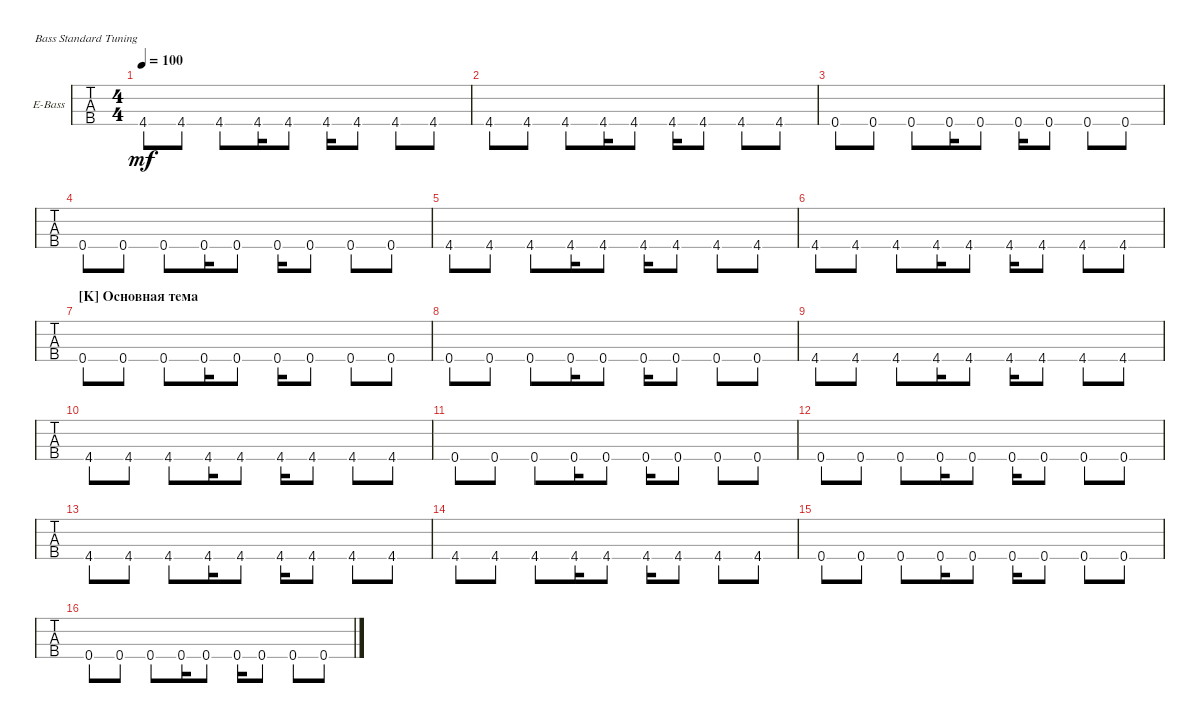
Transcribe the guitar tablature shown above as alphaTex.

\bracketExtendMode groupsimilarinstruments
\firstSystemTrackNameOrientation horizontal
\otherSystemsTrackNameOrientation horizontal
\track ("Electric Bass" "E-Bass") {instrument electricbassfinger}
\staff {tabs}
\tuning (G2 D2 A1 E1)
\ts (4 4)
\tempo 100
\clef f4
\scale
0.333333
\ks c
4.4.8{dy mf} 4.4.8 4.4.8 4.4.16 4.4.8 4.4.16 4.4.8 4.4.8 4.4.8 |
\scale
0.333333 4.4.8 4.4.8 4.4.8 4.4.16 4.4.8 4.4.16 4.4.8 4.4.8 4.4.8 |
\scale
0.333333 0.4.8 0.4.8 0.4.8 0.4.16 0.4.8 0.4.16 0.4.8 0.4.8 0.4.8 |
0.4.8 0.4.8 0.4.8 0.4.16 0.4.8 0.4.16 0.4.8 0.4.8 0.4.8 |
\scale
0.333333 4.4.8 4.4.8 4.4.8 4.4.16 4.4.8 4.4.16 4.4.8 4.4.8 4.4.8 |
\scale
0.333333 4.4.8 4.4.8 4.4.8 4.4.16 4.4.8 4.4.16 4.4.8 4.4.8 4.4.8 |
\section ("K" "Основная тема")
\scale
0.333333 0.4.8 0.4.8 0.4.8 0.4.16 0.4.8 0.4.16 0.4.8 0.4.8 0.4.8 |
\scale
0.333333 0.4.8 0.4.8 0.4.8 0.4.16 0.4.8 0.4.16 0.4.8 0.4.8 0.4.8 |
\scale
0.333333 4.4.8 4.4.8 4.4.8 4.4.16 4.4.8 4.4.16 4.4.8 4.4.8 4.4.8 |
\scale
0.333333 4.4.8 4.4.8 4.4.8 4.4.16 4.4.8 4.4.16 4.4.8 4.4.8 4.4.8 |
\scale
0.333333 0.4.8 0.4.8 0.4.8 0.4.16 0.4.8 0.4.16 0.4.8 0.4.8 0.4.8 |
\scale
0.333333 0.4.8 0.4.8 0.4.8 0.4.16 0.4.8 0.4.16 0.4.8 0.4.8 0.4.8 |
\scale
0.333333 4.4.8 4.4.8 4.4.8 4.4.16 4.4.8 4.4.16 4.4.8 4.4.8 4.4.8 |
\scale
0.333333 4.4.8 4.4.8 4.4.8 4.4.16 4.4.8 4.4.16 4.4.8 4.4.8 4.4.8 |
\scale
0.333333 0.4.8 0.4.8 0.4.8 0.4.16 0.4.8 0.4.16 0.4.8 0.4.8 0.4.8 |
\scale
0.333333 0.4.8 0.4.8 0.4.8 0.4.16 0.4.8 0.4.16 0.4.8 0.4.8 0.4.8
